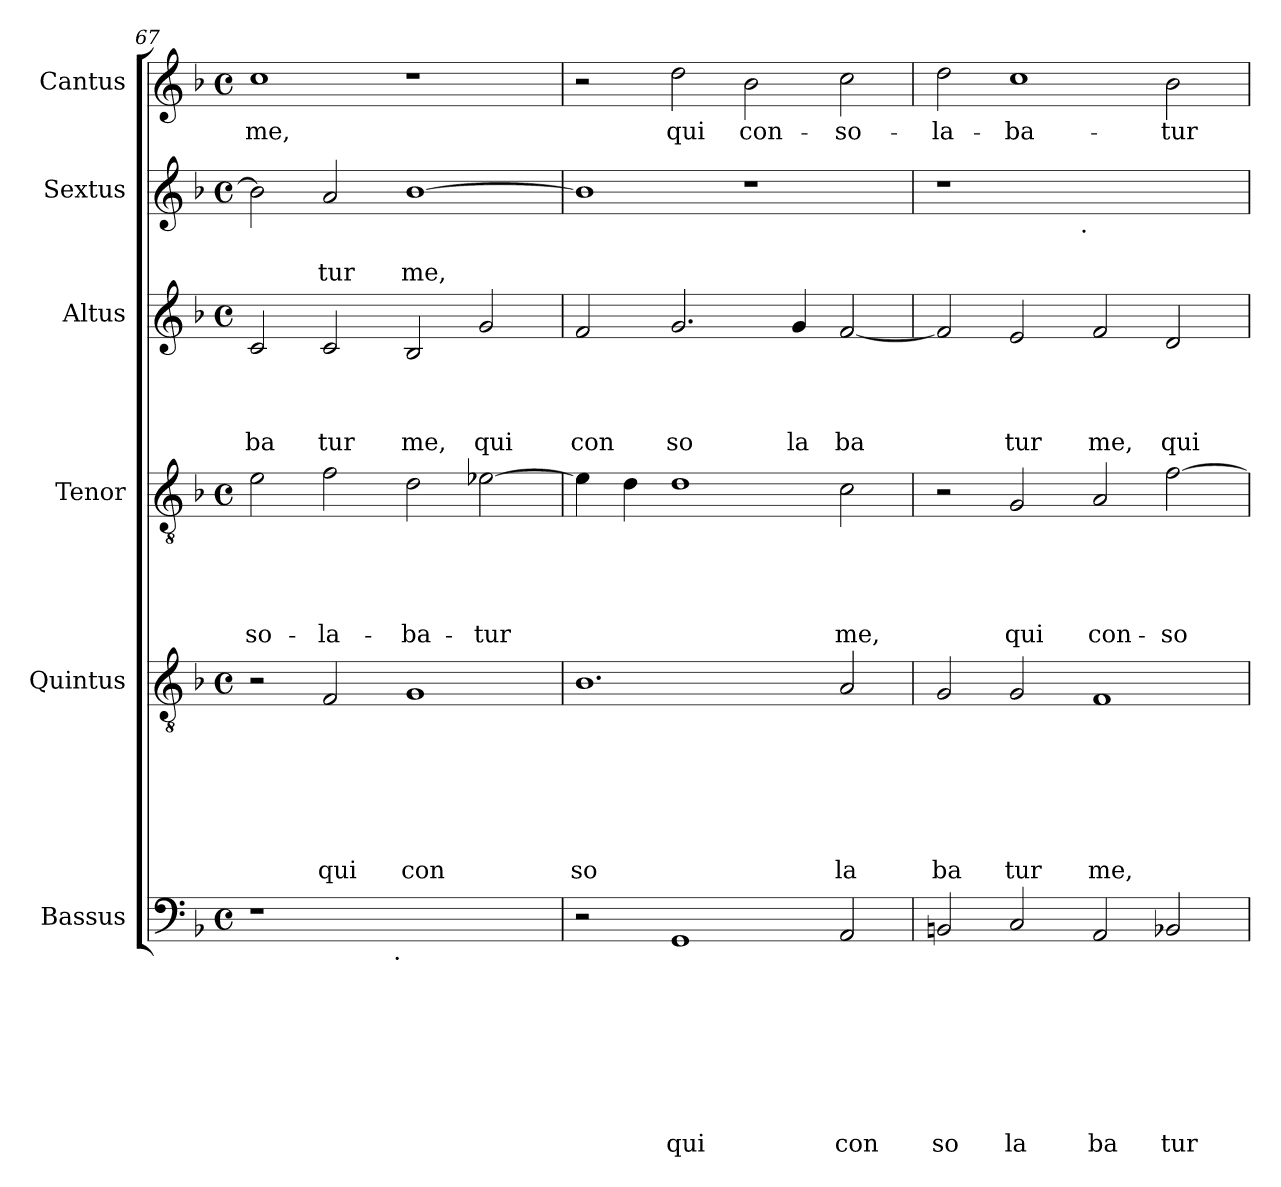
**kern	**text	**text	**text	**text	**text	**text	**text	**text	**kern	**text	**text	**text	**text	**text	**text	**text	**kern	**text	**text	**text	**text	**text	**kern	**text	**text	**text	**text	**kern	**text	**text	**kern	**text
*part6	*part6	*part6	*part6	*part6	*part6	*part6	*part6	*part6	*part5	*part5	*part5	*part5	*part5	*part5	*part5	*part5	*part4	*part4	*part4	*part4	*part4	*part4	*part3	*part3	*part3	*part3	*part3	*part2	*part2	*part2	*part1	*part1
*staff6	*staff6	*staff6	*staff6	*staff6	*staff6	*staff6	*staff6	*staff6	*staff5	*staff5	*staff5	*staff5	*staff5	*staff5	*staff5	*staff5	*staff4	*staff4	*staff4	*staff4	*staff4	*staff4	*staff3	*staff3	*staff3	*staff3	*staff3	*staff2	*staff2	*staff2	*staff1	*staff1
*I"Bassus	*	*	*	*	*	*	*	*	*I"Quintus	*	*	*	*	*	*	*	*I"Tenor	*	*	*	*	*	*I"Altus	*	*	*	*	*I"Sextus	*	*	*I"Cantus	*
*clefF4	*	*	*	*	*	*	*	*	*clefGv2	*	*	*	*	*	*	*	*clefGv2	*	*	*	*	*	*clefG2	*	*	*	*	*clefG2	*	*	*clefG2	*
*k[b-]	*	*	*	*	*	*	*	*	*k[b-]	*	*	*	*	*	*	*	*k[b-]	*	*	*	*	*	*k[b-]	*	*	*	*	*k[b-]	*	*	*k[b-]	*
*F:	*	*	*	*	*	*	*	*	*F:	*	*	*	*	*	*	*	*F:	*	*	*	*	*	*F:	*	*	*	*	*F:	*	*	*F:	*
*M4/4	*	*	*	*	*	*	*	*	*M4/4	*	*	*	*	*	*	*	*M4/4	*	*	*	*	*	*M4/4	*	*	*	*	*M4/4	*	*	*M4/4	*
*met(c)	*	*	*	*	*	*	*	*	*met(c)	*	*	*	*	*	*	*	*met(c)	*	*	*	*	*	*met(c)	*	*	*	*	*met(c)	*	*	*met(c)	*
=67	=67	=67	=67	=67	=67	=67	=67	=67	=67	=67	=67	=67	=67	=67	=67	=67	=67	=67	=67	=67	=67	=67	=67	=67	=67	=67	=67	=67	=67	=67	=67	=67
!	!	!	!	!	!	!	!	!	!	!	!	!	!	!	!	!	!	!	!	!	!	!LO:LY:b	!	!	!	!	!LO:LY:b	!	!	!	!	!LO:LY:b
*^	*	*	*	*	*	*	*	*	*	*	*	*	*	*	*	*	*	*	*	*	*	*	*	*	*	*	*	*	*	*	*	*
1r	2ryy	.	.	.	.	.	.	.	.	2r	.	.	.	.	.	.	.	2e\	.	.	.	.	-so-	2c/	.	.	.	ba	2b-\]	.	.	1cc	me,
!	!	!	!	!	!	!	!	!	!	!	!	!	!	!	!	!	!LO:LY:b	!	!	!	!	!	!LO:LY:b	!	!	!	!	!LO:LY:b	!	!	!LO:LY:b	!	!
.	4...ryy	.	.	.	.	.	.	.	.	2F/	.	.	.	.	.	.	qui	2f\	.	.	.	.	-la-	2c/	.	.	.	tur	2a/	.	-tur	.	.
!	!LO:TX:b:t=.	!	!	!	!	!	!	!	!	!	!	!	!	!	!	!	!	!	!	!	!	!	!	!	!	!	!	!	!	!	!	!	!
.	1ryy	.	.	.	.	.	.	.	.	.	.	.	.	.	.	.	.	.	.	.	.	.	.	.	.	.	.	.	.	.	.	.	.
!	!	!	!	!	!	!	!	!	!	!	!	!	!	!	!	!	!LO:LY:b	!	!	!	!	!	!LO:LY:b	!	!	!	!	!LO:LY:b	!	!	!LO:LY:b	!	!
1ryy	.	.	.	.	.	.	.	.	.	1G	.	.	.	.	.	.	con	2d\	.	.	.	.	-ba-	2B-/	.	.	.	me,	[>1b-	.	me,	1r	.
!	!	!	!	!	!	!	!	!	!	!	!	!	!	!	!	!	!	!	!	!	!	!	!LO:LY:b	!	!	!	!	!LO:LY:b	!	!	!	!	!
.	.	.	.	.	.	.	.	.	.	.	.	.	.	.	.	.	.	[>2e-X\	.	.	.	.	-tur	2g/	.	.	.	qui	.	.	.	.	.
.	32ryy	.	.	.	.	.	.	.	.	.	.	.	.	.	.	.	.	.	.	.	.	.	.	.	.	.	.	.	.	.	.	.	.
=68	=68	=68	=68	=68	=68	=68	=68	=68	=68	=68	=68	=68	=68	=68	=68	=68	=68	=68	=68	=68	=68	=68	=68	=68	=68	=68	=68	=68	=68	=68	=68	=68	=68
!	!	!	!	!	!	!	!	!	!	!	!	!	!	!	!	!	!LO:LY:b	!	!	!	!	!	!	!	!	!	!	!LO:LY:b	!	!	!	!	!
*v	*v	*	*	*	*	*	*	*	*	*	*	*	*	*	*	*	*	*	*	*	*	*	*	*	*	*	*	*	*	*	*	*	*
2r	.	.	.	.	.	.	.	.	1.B-	.	.	.	.	.	.	so	4e-\]	.	.	.	.	.	2f/	.	.	.	con	1b-]	.	.	2r	.
.	.	.	.	.	.	.	.	.	.	.	.	.	.	.	.	.	4d\	.	.	.	.	.	.	.	.	.	.	.	.	.	.	.
!	!	!	!	!	!	!	!	!LO:LY:b	!	!	!	!	!	!	!	!	!	!	!	!	!	!	!	!	!	!	!LO:LY:b	!	!	!	!	!LO:LY:b
1GG	.	.	.	.	.	.	.	qui	.	.	.	.	.	.	.	.	1d	.	.	.	.	.	2.g/	.	.	.	so	.	.	.	2dd\	qui
!	!	!	!	!	!	!	!	!	!	!	!	!	!	!	!	!	!	!	!	!	!	!	!	!	!	!	!	!	!	!	!	!LO:LY:b
.	.	.	.	.	.	.	.	.	.	.	.	.	.	.	.	.	.	.	.	.	.	.	.	.	.	.	.	1r	.	.	2b-\	con-
!	!	!	!	!	!	!	!	!	!	!	!	!	!	!	!	!	!	!	!	!	!	!	!	!	!	!	!LO:LY:b	!	!	!	!	!
.	.	.	.	.	.	.	.	.	.	.	.	.	.	.	.	.	.	.	.	.	.	.	4g/	.	.	.	la	.	.	.	.	.
!	!	!	!	!	!	!	!	!LO:LY:b	!	!	!	!	!	!	!	!LO:LY:b	!	!	!	!	!	!LO:LY:b	!	!	!	!	!LO:LY:b	!	!	!	!	!LO:LY:b
2AA/	.	.	.	.	.	.	.	con	2A/	.	.	.	.	.	.	la	2c\	.	.	.	.	me,	[<2f/	.	.	.	ba	.	.	.	2cc\	-so-
=69	=69	=69	=69	=69	=69	=69	=69	=69	=69	=69	=69	=69	=69	=69	=69	=69	=69	=69	=69	=69	=69	=69	=69	=69	=69	=69	=69	=69	=69	=69	=69	=69
!	!	!	!	!	!	!	!	!LO:LY:b	!	!	!	!	!	!	!	!LO:LY:b	!	!	!	!	!	!	!	!	!	!	!	!	!	!	!	!LO:LY:b
*	*	*	*	*	*	*	*	*	*	*	*	*	*	*	*	*	*	*	*	*	*	*	*	*	*	*	*	*^	*	*	*	*
2BBn/	.	.	.	.	.	.	.	so	2G/	.	.	.	.	.	.	ba	2r	.	.	.	.	.	2f/]	.	.	.	.	1r	2ryy	.	.	2dd\	-la-
!	!	!	!	!	!	!	!	!LO:LY:b	!	!	!	!	!	!	!	!LO:LY:b	!	!	!	!	!	!LO:LY:b	!	!	!	!	!LO:LY:b	!	!	!	!	!	!LO:LY:b
2C/	.	.	.	.	.	.	.	la	2G/	.	.	.	.	.	.	tur	2G/	.	.	.	.	qui	2e/	.	.	.	tur	.	4...ryy	.	.	1cc	-ba-
!	!	!	!	!	!	!	!	!	!	!	!	!	!	!	!	!	!	!	!	!	!	!	!	!	!	!	!	!	!LO:TX:b:t=.	!	!	!	!
.	.	.	.	.	.	.	.	.	.	.	.	.	.	.	.	.	.	.	.	.	.	.	.	.	.	.	.	.	1ryy	.	.	.	.
!	!	!	!	!	!	!	!	!LO:LY:b	!	!	!	!	!	!	!	!LO:LY:b	!	!	!	!	!	!LO:LY:b	!	!	!	!	!LO:LY:b	!	!	!	!	!	!
2AA/	.	.	.	.	.	.	.	ba	1F	.	.	.	.	.	.	me,	2A/	.	.	.	.	con-	2f/	.	.	.	me,	1ryy	.	.	.	.	.
!	!	!	!	!	!	!	!	!LO:LY:b	!	!	!	!	!	!	!	!	!	!	!	!	!	!LO:LY:b	!	!	!	!	!LO:LY:b	!	!	!	!	!	!LO:LY:b
2BB-X/	.	.	.	.	.	.	.	tur	.	.	.	.	.	.	.	.	[>2f\	.	.	.	.	-so-	2d/	.	.	.	qui	.	.	.	.	2b-\	-tur
.	.	.	.	.	.	.	.	.	.	.	.	.	.	.	.	.	.	.	.	.	.	.	.	.	.	.	.	.	32ryy	.	.	.	.
*	*	*	*	*	*	*	*	*	*	*	*	*	*	*	*	*	*	*	*	*	*	*	*	*	*	*	*	*v	*v	*	*	*	*
=	=	=	=	=	=	=	=	=	=	=	=	=	=	=	=	=	=	=	=	=	=	=	=	=	=	=	=	=	=	=	=	=
*-	*-	*-	*-	*-	*-	*-	*-	*-	*-	*-	*-	*-	*-	*-	*-	*-	*-	*-	*-	*-	*-	*-	*-	*-	*-	*-	*-	*-	*-	*-	*-	*-
